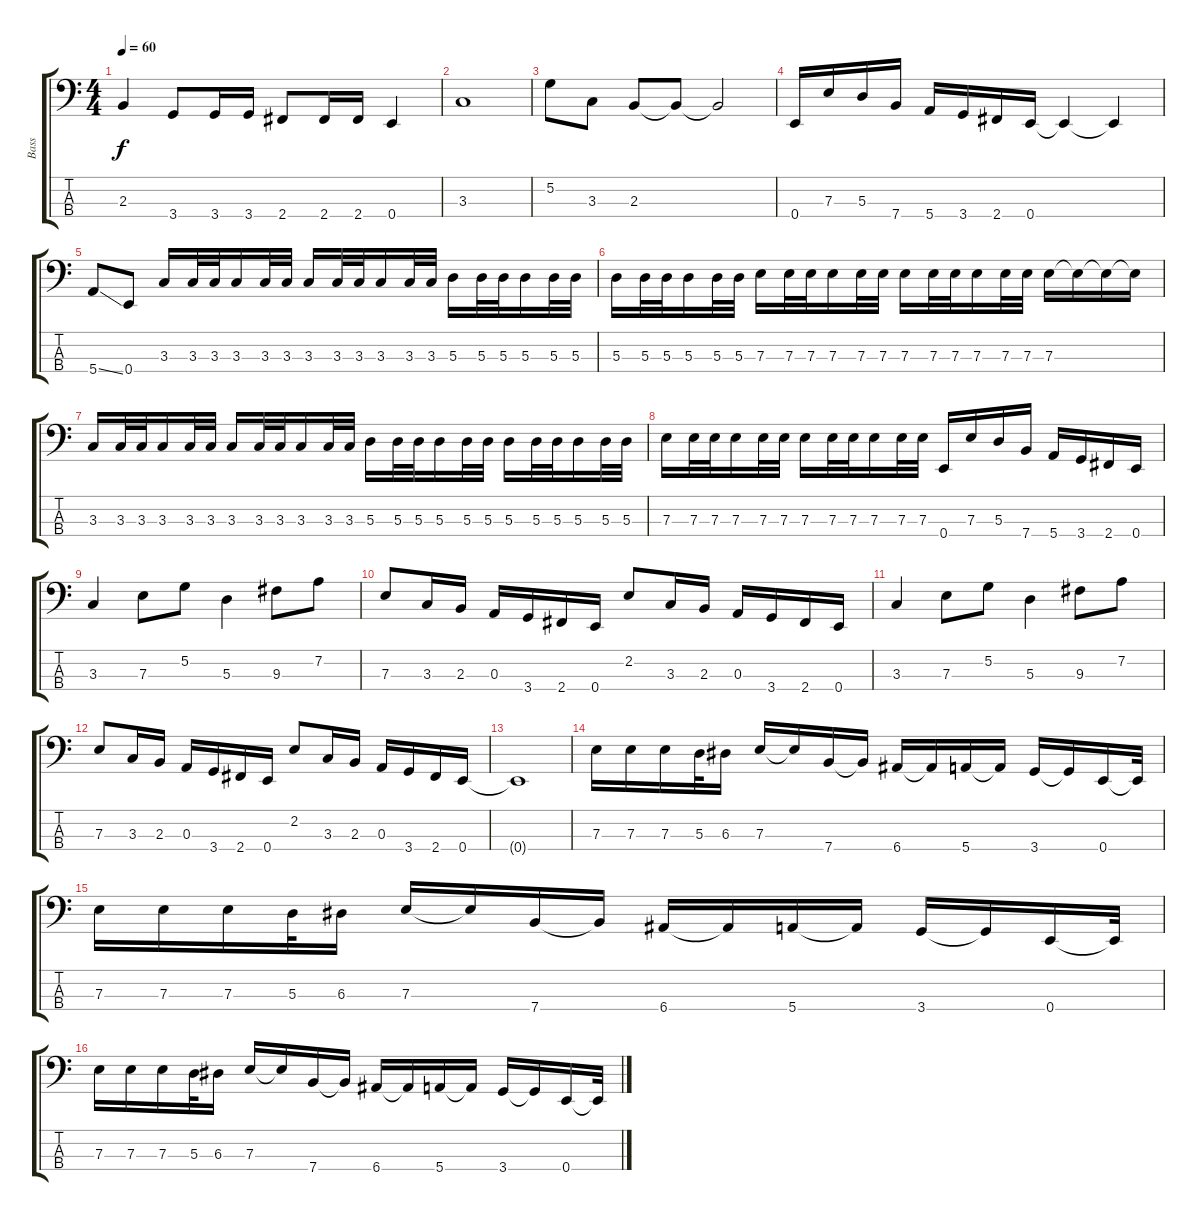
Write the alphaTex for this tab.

\track ("Bass" "Bass") {instrument electricbassfinger}
\staff {score tabs}
\tuning (G2 D2 A1 E1) {hide}
\ts (4 4)
\tempo 60
\clef f4
\ks c
2.3{t}.4{dy f} 3.4.8 3.4.16 3.4.16 2.4.8 2.4.16 2.4.16 0.4.4 |
3.3.1 |
5.2.8 3.3.8 2.3.8 2.3{t}.8 2.3{t}.2 |
0.4.16 7.3.16 5.3.16 7.4.16 5.4.16 3.4.16 2.4.16 0.4.16 0.4{t}.4 0.4{t}.4 |
5.4{ss}.8 0.4.8 3.3.16 3.3.32 3.3.32 3.3.16 3.3.32 3.3.32 3.3.16 3.3.32 3.3.32 3.3.16 3.3.32 3.3.32 5.3.16 5.3.32 5.3.32 5.3.16 5.3.32 5.3.32 |
5.3.16 5.3.32 5.3.32 5.3.16 5.3.32 5.3.32 7.3.16 7.3.32 7.3.32 7.3.16 7.3.32 7.3.32 7.3.16 7.3.32 7.3.32 7.3.16 7.3.32 7.3.32 7.3.16 7.3{t}.16 7.3{t}.16 7.3{t}.16 |
3.3.16 3.3.32 3.3.32 3.3.16 3.3.32 3.3.32 3.3.16 3.3.32 3.3.32 3.3.16 3.3.32 3.3.32 5.3.16 5.3.32 5.3.32 5.3.16 5.3.32 5.3.32 5.3.16 5.3.32 5.3.32 5.3.16 5.3.32 5.3.32 |
7.3.16 7.3.32 7.3.32 7.3.16 7.3.32 7.3.32 7.3.16 7.3.32 7.3.32 7.3.16 7.3.32 7.3.32 0.4.16 7.3.16 5.3.16 7.4.16 5.4.16 3.4.16 2.4.16 0.4.16 |
3.3.4 7.3.8 5.2.8 5.3.4 9.3.8 7.2.8 |
7.3.8 3.3.16 2.3.16 0.3.16 3.4.16 2.4.16 0.4.16 2.2.8 3.3.16 2.3.16 0.3.16 3.4.16 2.4.16 0.4.16 |
3.3.4 7.3.8 5.2.8 5.3.4 9.3.8 7.2.8 |
7.3.8 3.3.16 2.3.16 0.3.16 3.4.16 2.4.16 0.4.16 2.2.8 3.3.16 2.3.16 0.3.16 3.4.16 2.4.16 0.4.16 |
0.4{t}.1 |
7.3.16 7.3.16 7.3.16 5.3.32 6.3.16 7.3.16 7.3{t}.16 7.4.16 7.4{t}.16 6.4.16 6.4{t}.16 5.4.16 5.4{t}.16 3.4.16 3.4{t}.16 0.4.16 0.4{t}.32 |
7.3.16 7.3.16 7.3.16 5.3.32 6.3.16 7.3.16 7.3{t}.16 7.4.16 7.4{t}.16 6.4.16 6.4{t}.16 5.4.16 5.4{t}.16 3.4.16 3.4{t}.16 0.4.16 0.4{t}.32 |
7.3.16 7.3.16 7.3.16 5.3.32 6.3.16 7.3.16 7.3{t}.16 7.4.16 7.4{t}.16 6.4.16 6.4{t}.16 5.4.16 5.4{t}.16 3.4.16 3.4{t}.16 0.4.16 0.4{t}.32
